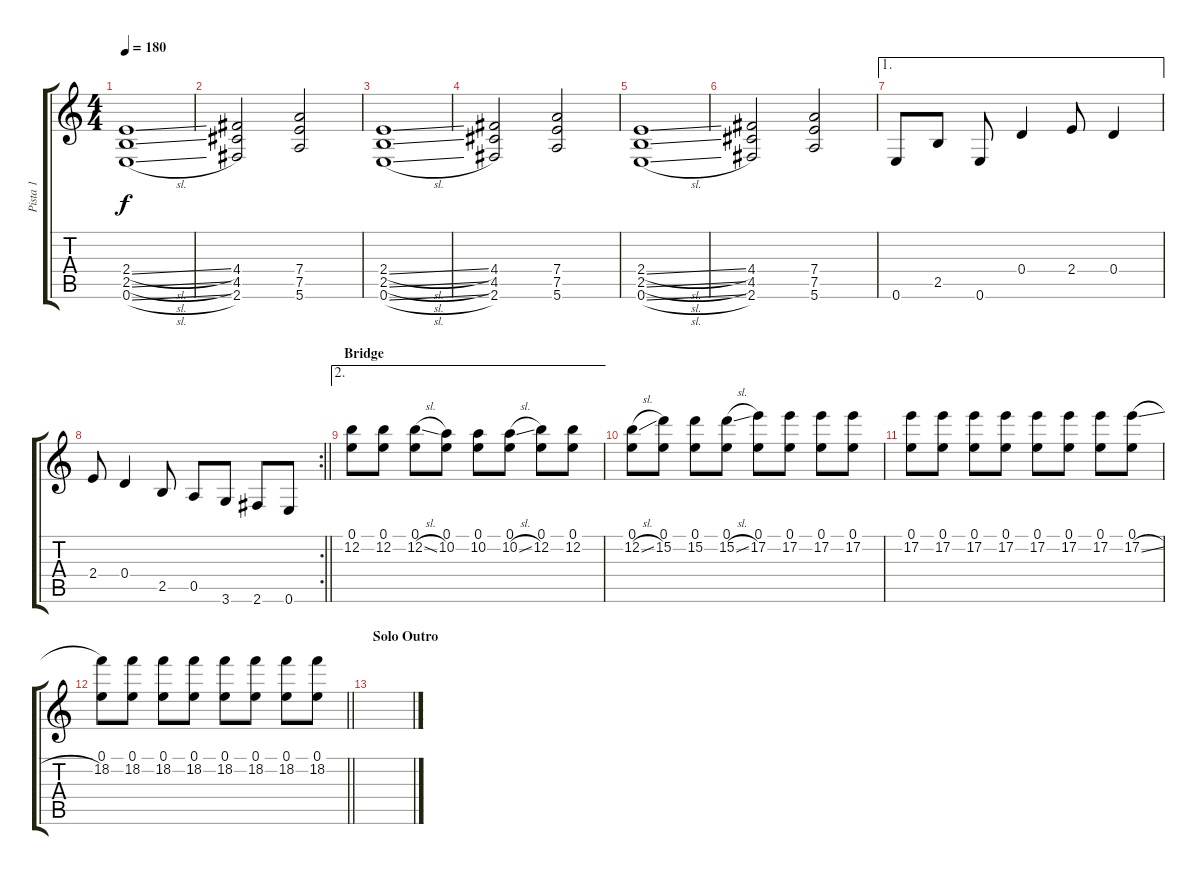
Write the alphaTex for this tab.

\track ("Pista 1" "Pista 1") {instrument distortionguitar}
\staff {score tabs}
\tuning (E4 B3 G3 D3 A2 E2) {hide}
\ts (4 4)
\tempo 180
\clef g2
\ks c
(2.4{sl} 2.5{sl} 0.6{sl}).1{dy f} |
(4.4 4.5 2.6).2 (7.4 7.5 5.6).2 |
(2.4{sl} 2.5{sl} 0.6{sl}).1 |
(4.4 4.5 2.6).2 (7.4 7.5 5.6).2 |
(2.4{sl} 2.5{sl} 0.6{sl}).1 |
(4.4 4.5 2.6).2 (7.4 7.5 5.6).2 |
\ae 1
0.6.8{instrument distortionguitar} 2.5.8 0.6.8 0.4.4 2.4.8 0.4.4 |
\rc 2
\barLineRight lightlight
2.4.8 0.4.4 2.5.8 0.5.8 3.6.8 2.6.8 0.6.8 |
\ae 2
\section ("" "Bridge")
(0.1 12.2).8 (0.1 12.2).8 (0.1 12.2{sl}).8 (0.1 10.2).8 (0.1 10.2).8 (0.1 10.2{sl}).8 (0.1 12.2).8 (0.1 12.2).8 |
(0.1 12.2{sl}).8 (0.1 15.2).8 (0.1 15.2).8 (0.1 15.2{sl}).8 (0.1 17.2).8 (0.1 17.2).8 (0.1 17.2).8 (0.1 17.2).8 |
(0.1 17.2).8 (0.1 17.2).8 (0.1 17.2).8 (0.1 17.2).8 (0.1 17.2).8 (0.1 17.2).8 (0.1 17.2).8 (0.1 17.2{sl}).8 |
\barLineRight lightlight
(0.1 18.2).8 (0.1 18.2).8 (0.1 18.2).8 (0.1 18.2).8 (0.1 18.2).8 (0.1 18.2).8 (0.1 18.2).8 (0.1 18.2).8 |
\section ("" "Solo Outro")
